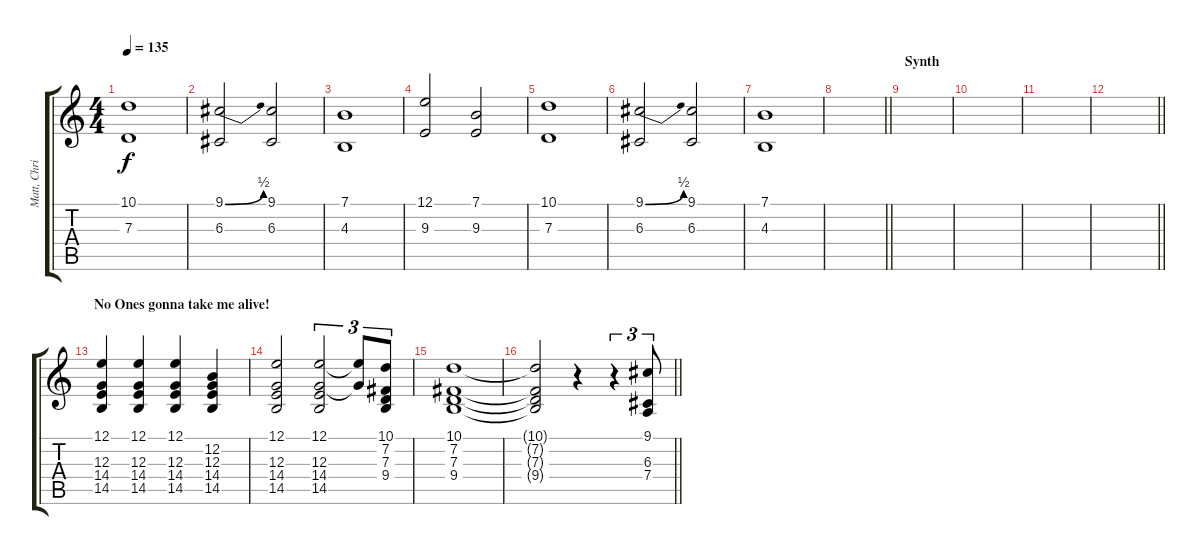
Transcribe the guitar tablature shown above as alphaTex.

\track ("Matt, Chris, Dom, Morgan" "Matt, Chri") {instrument choiraahs}
\staff {score tabs}
\tuning (E4 B3 G3 D3 A2 E2) {hide}
\ts (4 4)
\tempo 135
\clef g2
\ks c
(10.1 7.3).1{dy f} |
(9.1{be (bend 0 0 60 2)} 6.3).2 (9.1 6.3).2 |
(7.1 4.3).1 |
(12.1 9.3).2 (7.1 9.3).2 |
(10.1 7.3).1 |
(9.1{be (bend 0 0 60 2)} 6.3).2 (9.1 6.3).2 |
(7.1 4.3).1 |
\barLineRight lightlight
|
\section ("" "Synth")
|
|
|
\barLineRight lightlight
|
\section ("" "No Ones gonna take me alive!")
(12.1 12.3 14.4 14.5).4 (12.1 12.3 14.4 14.5).4 (12.1 12.3 14.4 14.5).4 (12.2 12.3 14.4 14.5).4 |
(12.1 12.3 14.4 14.5).2 (12.1 12.3 14.4 14.5).2{tu (3 2)} (12.1{t} 12.3{t}).8{tu (3 2)} (10.1 7.2 7.3 9.4).8{tu (3 2)} |
(10.1 7.2 7.3 9.4).1 |
\barLineRight lightlight
(10.1{t} 7.2{t} 7.3{t} 9.4{t}).2 r.4 r.4{tu (3 2)} (9.1 6.3 7.4).8{tu (3 2)}
